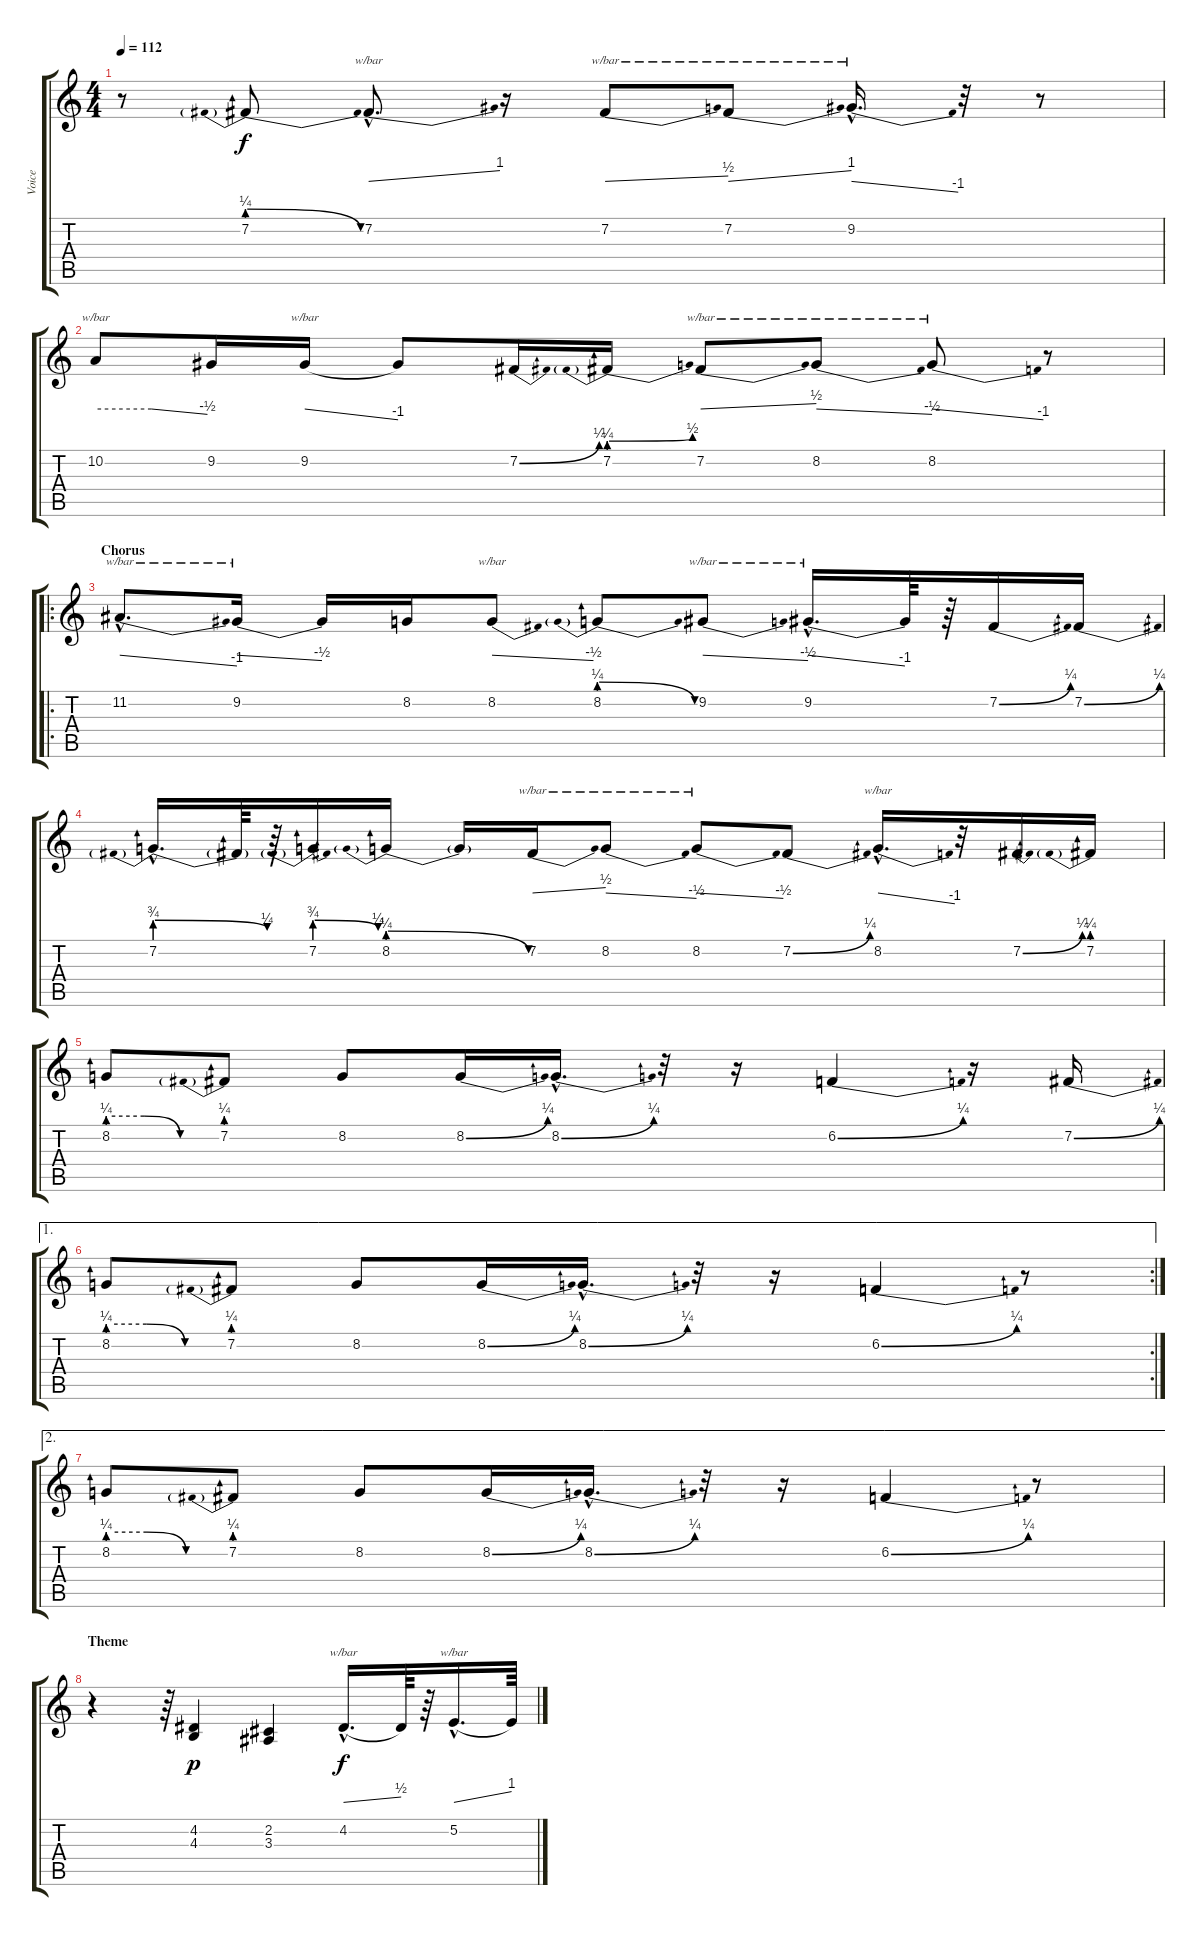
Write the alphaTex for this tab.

\track ("Voice" "Voice") {instrument clarinet}
\staff {score tabs}
\tuning (E4 B3 G3 D3 A2 E2) {hide}
\ts (4 4)
\tempo 112
\clef g2
\ks c
r.8{dy f balance 8 instrument clarinet} 7.2{be (prebendrelease 0 1 60 0)}.8 7.2{hac}.8{d tbe (dive default 0 0 60 4)} r.16 7.2.8{tbe (dive default 0 0 60 2)} 7.2.8{tbe (dive default 0 0 60 4)} 9.2{hac}.16{d tbe (dive default 0 0 60 -4)} r.32 r.8 |
10.2.8{tbe (custom default 0 0 30 0 60 -2)} 9.2.16 9.2.16{tbe (dive default 0 0 60 -4)} 9.2{t}.8 7.2{be (bend 0 0 60 1)}.16 7.2{be (prebendbend 0 1 60 2)}.16 7.2.8{tbe (dive default 0 0 60 2)} 8.2.8{tbe (dive default 0 0 60 -2)} 8.2.8{tbe (dive default 0 0 60 -4)} r.8 |
\ro
\section ("" "Chorus")
11.2{hac}.8{d tbe (dive default 0 0 60 -4) balance 3} 9.2.16{tbe (dive default 0 0 60 -2)} 9.2{t}.16 8.2.16 8.2.8{tbe (dive default 0 0 60 -2)} 8.2{be (prebendrelease 0 1 60 0)}.8 9.2.8{tbe (dive default 0 0 60 -2)} 9.2{hac}.16{d tbe (dive default 0 0 60 -4)} 9.2{t}.64 r.64 7.2{be (bend 0 0 60 1)}.16 7.2{be (bend 0 0 60 1)}.16 |
7.2{be (prebendrelease 0 3 60 1) hac}.16{d} 7.2{t}.64 r.64 7.2{be (prebendrelease 0 3 60 1)}.16 8.2{be (prebendrelease 0 1 60 0)}.16 8.2{t}.16 7.2.16{tbe (dive default 0 0 60 2)} 8.2.8{tbe (dive default 0 0 60 -2)} 8.2.8{tbe (dive default 0 0 60 -2)} 7.2{be (bend 0 0 60 1)}.8 8.2{hac}.16{d tbe (dive default 0 0 60 -4)} r.32 7.2{be (bend 0 0 60 1)}.16 7.2{be (prebend 0 1 60 1)}.16 |
8.2{be (custom 0 1 20 1 40 0 60 0)}.8 7.2{be (prebend 0 1 60 1)}.8 8.2.8 8.2{be (bend 0 0 60 1)}.16 8.2{be (bend 0 0 60 1) hac}.16{d} r.32 r.16 6.2{be (bend 0 0 60 1)}.4 r.16 7.2{be (bend 0 0 60 1)}.16 |
\ae 1
\rc 2
8.2{be (custom 0 1 20 1 40 0 60 0)}.8 7.2{be (prebend 0 1 60 1)}.8 8.2.8 8.2{be (bend 0 0 60 1)}.16 8.2{be (bend 0 0 60 1) hac}.16{d} r.32 r.16 6.2{be (bend 0 0 60 1)}.4 r.8 |
\ae 2
8.2{be (custom 0 1 20 1 40 0 60 0)}.8 7.2{be (prebend 0 1 60 1)}.8 8.2.8 8.2{be (bend 0 0 60 1)}.16 8.2{be (bend 0 0 60 1) hac}.16{d} r.32 r.16 6.2{be (bend 0 0 60 1)}.4 r.8 |
\section ("" "Theme")
r.4 r.64 (4.2 4.3).4{dy p} (2.2 3.3).4 4.2{hac}.16{d tbe (dive default 0 0 60 2) dy f} 4.2{t}.64 r.64 5.2{hac}.16{d tbe (dive default 0 0 60 4)} 5.2{t}.64
